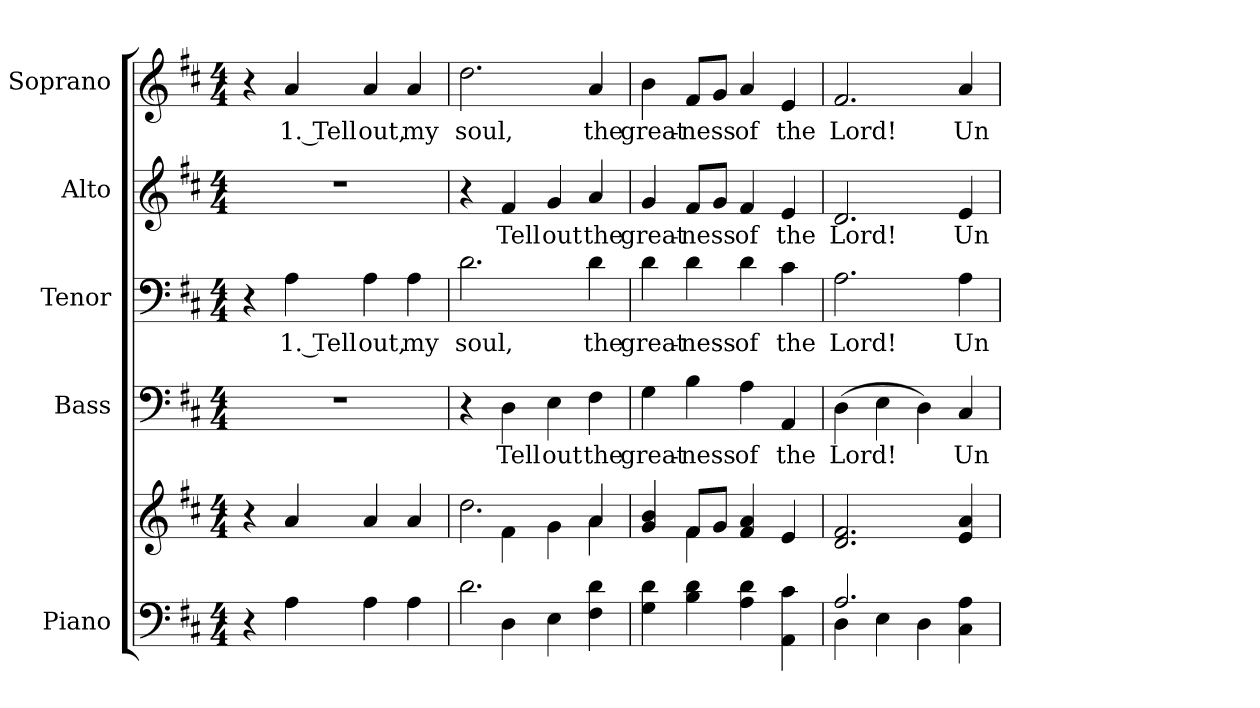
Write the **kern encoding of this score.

**kern	**kern	**kern	**text	**kern	**text	**kern	**text	**kern	**text
*part5	*part5	*part4	*part4	*part3	*part3	*part2	*part2	*part1	*part1
*staff6	*staff5	*staff4	*staff4	*staff3	*staff3	*staff2	*staff2	*staff1	*staff1
*I"Piano	*	*I"Bass	*	*I"Tenor	*	*I"Alto	*	*I"Soprano	*
*I'Pno.	*	*I'B.	*	*I'T.	*	*I'A.	*	*I'S.	*
!!LO:PB:g=z
*clefF4	*clefG2	*clefF4	*	*clefF4	*	*clefG2	*	*clefG2	*
*k[f#c#]	*k[f#c#]	*k[f#c#]	*	*k[f#c#]	*	*k[f#c#]	*	*k[f#c#]	*
*D:	*D:	*D:	*	*D:	*	*D:	*	*D:	*
*M4/4	*M4/4	*M4/4	*	*M4/4	*	*M4/4	*	*M4/4	*
*MM140	*MM140	*MM140	*	*MM140	*	*MM140	*	*MM140	*
=1	=1	=1	=1	=1	=1	=1	=1	=1	=1
4r	4r	1r	.	4r	.	1r	.	4r	.
!	!	!	!	!	!LO:LY:b:color=#000000	!	!	!	!
!	!	!	!	!	!	!	!	!	!LO:LY:b:color=#000000
4Ai\	4ai/	.	.	4Ai\	1. Tell	.	.	4ai/	1. Tell
!	!	!	!	!	!LO:LY:b:color=#000000	!	!	!	!
!	!	!	!	!	!	!	!	!	!LO:LY:b:color=#000000
4Ai\	4ai/	.	.	4Ai\	out,	.	.	4ai/	out,
!	!	!	!	!	!LO:LY:b:color=#000000	!	!	!	!
!	!	!	!	!	!	!	!	!	!LO:LY:b:color=#000000
4Ai\	4ai/	.	.	4Ai\	my	.	.	4ai/	my
=2	=2	=2	=2	=2	=2	=2	=2	=2	=2
*^	*^	*	*	*	*	*	*	*	*
!	!	!	!	!	!	!	!LO:LY:b:color=#000000	!	!	!	!
!	!	!	!	!	!	!	!	!	!	!	!LO:LY:b:color=#000000
2.di\	4ryy	2.ddi\	4ryy	4r	.	2.di\	soul,	4r	.	2.ddi\	soul,
!	!	!	!	!	!LO:LY:b:color=#000000	!	!	!	!	!	!
!	!	!	!	!	!	!	!	!	!LO:LY:b:color=#000000	!	!
.	4Di\	.	4f#i\	4Di\	Tell	.	.	4f#i/	Tell	.	.
!	!	!	!	!	!LO:LY:b:color=#000000	!	!	!	!	!	!
!	!	!	!	!	!	!	!	!	!LO:LY:b:color=#000000	!	!
.	4Ei\	.	4gi\	4Ei\	out	.	.	4gi/	out	.	.
!	!	!	!	!	!LO:LY:b:color=#000000	!	!	!	!	!	!
!	!	!	!	!	!	!	!LO:LY:b:color=#000000	!	!	!	!
!	!	!	!	!	!	!	!	!	!LO:LY:b:color=#000000	!	!
!	!	!	!	!	!	!	!	!	!	!	!LO:LY:b:color=#000000
4F#i\ 4di	4ryy	4ai/	4ai\	4F#i\	the	4di\	the	4ai/	the	4ai/	the
*v	*v	*	*	*	*	*	*	*	*	*	*
=3	=3	=3	=3	=3	=3	=3	=3	=3	=3	=3
*^	*	*	*	*	*	*	*	*	*	*
!	!	!	!	!	!LO:LY:b:color=#000000	!	!	!	!	!	!
*v	*v	*	*	*	*	*	*	*	*	*	*
*^	*	*	*	*	*	*	*	*	*	*
!	!	!	!	!	!	!	!LO:LY:b:color=#000000	!	!	!	!
*v	*v	*	*	*	*	*	*	*	*	*	*
*^	*	*	*	*	*	*	*	*	*	*
!	!	!	!	!	!	!	!	!	!LO:LY:b:color=#000000	!	!
*v	*v	*	*	*	*	*	*	*	*	*	*
*^	*	*	*	*	*	*	*	*	*	*
!	!	!	!	!	!	!	!	!	!	!	!LO:LY:b:color=#000000
*v	*v	*	*	*	*	*	*	*	*	*	*
4Gi\ 4di	4gi/ 4bi	4ryy	4Gi\	great-	4di\	great-	4gi/	great-	4bi\	great-
!	!	!	!	!LO:LY:b:color=#000000	!	!	!	!	!	!
!	!	!	!	!	!	!LO:LY:b:color=#000000	!	!	!	!
!	!	!	!	!	!	!	!	!LO:LY:b:color=#000000	!	!
!	!	!	!	!	!	!	!	!	!	!LO:LY:b:color=#000000
4Bi\ 4di	8f#i/L	4f#i\	4Bi\	-ness	4di\	-ness	8f#i/L	-ness	8f#i/L	-ness
.	8gi/J	.	.	.	.	.	8gi/J	.	8gi/J	.
!	!	!	!	!LO:LY:b:color=#000000	!	!	!	!	!	!
!	!	!	!	!	!	!LO:LY:b:color=#000000	!	!	!	!
!	!	!	!	!	!	!	!	!LO:LY:b:color=#000000	!	!
!	!	!	!	!	!	!	!	!	!	!LO:LY:b:color=#000000
4Ai\ 4di	4f#i/ 4ai	2ryy	4Ai\	of	4di\	of	4f#i/	of	4ai/	of
!	!	!	!	!LO:LY:b:color=#000000	!	!	!	!	!	!
!	!	!	!	!	!	!LO:LY:b:color=#000000	!	!	!	!
!	!	!	!	!	!	!	!	!LO:LY:b:color=#000000	!	!
!	!	!	!	!	!	!	!	!	!	!LO:LY:b:color=#000000
4AAi\ 4c#i	4ei/	.	4AAi/	the	4c#i\	the	4ei/	the	4ei/	the
*	*v	*v	*	*	*	*	*	*	*	*
=4	=4	=4	=4	=4	=4	=4	=4	=4	=4
*^	*	*	*	*	*	*	*	*	*
!	!	!	!	!LO:LY:b:color=#000000	!	!	!	!	!	!
!	!	!	!	!	!	!LO:LY:b:color=#000000	!	!	!	!
!	!	!	!	!	!	!	!	!LO:LY:b:color=#000000	!	!
!	!	!	!	!	!	!	!	!	!	!LO:LY:b:color=#000000
2.Ai/	4Di\	2.di/ 2.f#i	(4Di\	Lord!	2.Ai\	Lord!	2.di/	Lord!	2.f#i/	Lord!
.	4Ei\	.	4Ei\	.	.	.	.	.	.	.
.	4Di\	.	4Di\)	.	.	.	.	.	.	.
!	!	!	!	!LO:LY:b:color=#000000	!	!	!	!	!	!
!	!	!	!	!	!	!LO:LY:b:color=#000000	!	!	!	!
!	!	!	!	!	!	!	!	!LO:LY:b:color=#000000	!	!
!	!	!	!	!	!	!	!	!	!	!LO:LY:b:color=#000000
4C#i\ 4Ai	4ryy	4ei/ 4ai	4C#i/	Un-	4Ai\	Un-	4ei/	Un-	4ai/	Un-
*v	*v	*	*	*	*	*	*	*	*	*
=	=	=	=	=	=	=	=	=	=
*-	*-	*-	*-	*-	*-	*-	*-	*-	*-
